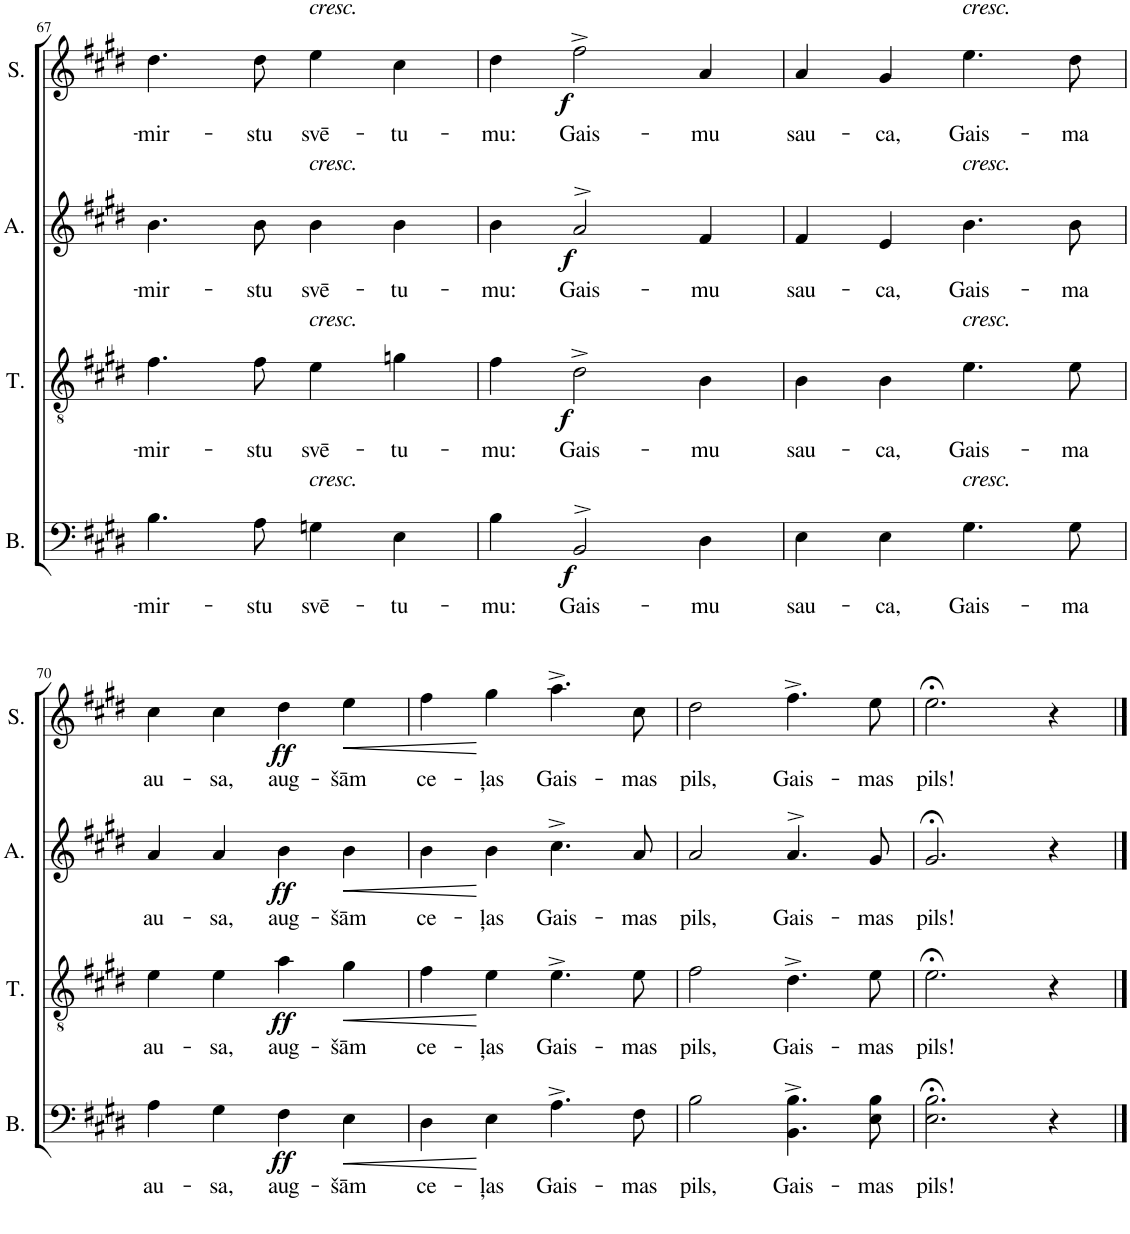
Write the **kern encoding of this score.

**kern	**text	**dynam	**kern	**text	**dynam	**kern	**text	**dynam	**kern	**text	**dynam
*part4	*part4	*part4	*part3	*part3	*part3	*part2	*part2	*part2	*part1	*part1	*part1
*staff4	*staff4	*staff4	*staff3	*staff3	*staff3	*staff2	*staff2	*staff2	*staff1	*staff1	*staff1
*I"Bass	*	*	*I"Tenor	*	*	*I"Alto	*	*	*I"Soprano	*	*
*I'B.	*	*	*I'T.	*	*	*I'A.	*	*	*I'S.	*	*
!!LO:PB:g=z
*clefF4	*	*	*clefGv2	*	*	*clefG2	*	*	*clefG2	*	*
*k[f#c#g#d#]	*	*	*k[f#c#g#d#]	*	*	*k[f#c#g#d#]	*	*	*k[f#c#g#d#]	*	*
*M4/4	*	*	*M4/4	*	*	*M4/4	*	*	*M4/4	*	*
=67	=67	=67	=67	=67	=67	=67	=67	=67	=67	=67	=67
!	!LO:LY:b	!	!	!LO:LY:b	!	!	!LO:LY:b	!	!	!LO:LY:b	!
4.B\	-mir-	.	4.f#\	-mir-	.	4.b\	-mir-	.	4.dd#\	-mir-	.
!	!LO:LY:b	!	!	!LO:LY:b	!	!	!LO:LY:b	!	!	!LO:LY:b	!
8A\	-stu	.	8f#\	-stu	.	8b\	-stu	.	8dd#\	-stu	.
!	!	!	!	!	!	!	!	!	!LO:TX:a:i:t=cresc.	!	!
!	!	!	!	!	!	!LO:TX:a:i:t=cresc.	!	!	!	!	!
!	!	!	!LO:TX:a:i:t=cresc.	!	!	!	!	!	!	!	!
!LO:TX:a:i:t=cresc.	!	!	!	!	!	!	!	!	!	!	!
!	!LO:LY:b	!	!	!LO:LY:b	!	!	!LO:LY:b	!	!	!LO:LY:b	!
4Gn\	svē-	.	4e\	svē-	.	4b\	svē-	.	4ee\	svē-	.
!	!LO:LY:b	!	!	!LO:LY:b	!	!	!LO:LY:b	!	!	!LO:LY:b	!
4E\	-tu-	.	4gn\	-tu-	.	4b\	-tu-	.	4cc#\	-tu-	.
=68	=68	=68	=68	=68	=68	=68	=68	=68	=68	=68	=68
!	!LO:LY:b	!	!	!LO:LY:b	!	!	!LO:LY:b	!	!	!LO:LY:b	!
4B\	-mu:	.	4f#\	-mu:	.	4b\	-mu:	.	4dd#\	-mu:	.
!	!LO:LY:b	!LO:DY:b	!	!LO:LY:b	!LO:DY:b	!	!LO:LY:b	!LO:DY:b	!	!LO:LY:b	!LO:DY:b
2BB^>/	Gais-	f	2d#^\	Gais-	f	2a^>/	Gais-	f	2ff#^\	Gais-	f
!	!LO:LY:b	!	!	!LO:LY:b	!	!	!LO:LY:b	!	!	!LO:LY:b	!
4D#\	-mu	.	4B\	-mu	.	4f#/	-mu	.	4a/	-mu	.
=69	=69	=69	=69	=69	=69	=69	=69	=69	=69	=69	=69
!	!LO:LY:b	!	!	!LO:LY:b	!	!	!LO:LY:b	!	!	!LO:LY:b	!
4E\	sau-	.	4B\	sau-	.	4f#/	sau-	.	4a/	sau-	.
!	!LO:LY:b	!	!	!LO:LY:b	!	!	!LO:LY:b	!	!	!LO:LY:b	!
4E\	-ca,	.	4B\	-ca,	.	4e/	-ca,	.	4g#/	-ca,	.
!	!	!	!	!	!	!	!	!	!LO:TX:a:i:t=cresc.	!	!
!	!	!	!	!	!	!LO:TX:a:i:t=cresc.	!	!	!	!	!
!	!	!	!LO:TX:a:i:t=cresc.	!	!	!	!	!	!	!	!
!LO:TX:a:i:t=cresc.	!	!	!	!	!	!	!	!	!	!	!
!	!LO:LY:b	!	!	!LO:LY:b	!	!	!LO:LY:b	!	!	!LO:LY:b	!
4.G#\	Gais-	.	4.e\	Gais-	.	4.b\	Gais-	.	4.ee\	Gais-	.
!	!LO:LY:b	!	!	!LO:LY:b	!	!	!LO:LY:b	!	!	!LO:LY:b	!
8G#\	-ma	.	8e\	-ma	.	8b\	-ma	.	8dd#\	-ma	.
!!LO:LB:g=z
=70	=70	=70	=70	=70	=70	=70	=70	=70	=70	=70	=70
!	!LO:LY:b	!	!	!LO:LY:b	!	!	!LO:LY:b	!	!	!LO:LY:b	!
4A\	au-	.	4e\	au-	.	4a/	au-	.	4cc#\	au-	.
!	!LO:LY:b	!	!	!LO:LY:b	!	!	!LO:LY:b	!	!	!LO:LY:b	!
4G#\	-sa,	.	4e\	-sa,	.	4a/	-sa,	.	4cc#\	-sa,	.
!	!LO:LY:b	!LO:DY:b	!	!LO:LY:b	!LO:DY:b	!	!LO:LY:b	!LO:DY:b	!	!LO:LY:b	!LO:DY:b
4F#\	aug-	ff	4a\	aug-	ff	4b\	aug-	ff	4dd#\	aug-	ff
!	!LO:LY:b	!LO:HP:b	!	!LO:LY:b	!LO:HP:b	!	!LO:LY:b	!LO:HP:b	!	!LO:LY:b	!LO:HP:b
4E\	-šām	<	4g#\	-šām	<	4b\	-šām	<	4ee\	-šām	<
=71	=71	=71	=71	=71	=71	=71	=71	=71	=71	=71	=71
!	!LO:LY:b	!	!	!LO:LY:b	!	!	!LO:LY:b	!	!	!LO:LY:b	!
4D#\	ce-	.	4f#\	ce-	.	4b\	ce-	.	4ff#\	ce-	.
!	!LO:LY:b	!	!	!LO:LY:b	!	!	!LO:LY:b	!	!	!LO:LY:b	!
4E\	-ļas	[	4e\	-ļas	[	4b\	-ļas	[	4gg#\	-ļas	[
!	!LO:LY:b	!	!	!LO:LY:b	!	!	!LO:LY:b	!	!	!LO:LY:b	!
4.A^\	Gais-	.	4.e^\	Gais-	.	4.cc#^\	Gais-	.	4.aa^\	Gais-	.
!	!LO:LY:b	!	!	!LO:LY:b	!	!	!LO:LY:b	!	!	!LO:LY:b	!
8F#\	-mas	.	8e\	-mas	.	8a/	-mas	.	8cc#\	-mas	.
=72	=72	=72	=72	=72	=72	=72	=72	=72	=72	=72	=72
!	!LO:LY:b	!	!	!LO:LY:b	!	!	!LO:LY:b	!	!	!LO:LY:b	!
2B\	pils,	.	2f#\	pils,	.	2a/	pils,	.	2dd#\	pils,	.
!	!LO:LY:b	!	!	!LO:LY:b	!	!	!LO:LY:b	!	!	!LO:LY:b	!
4.BB\^ 4.B\^	Gais-	.	4.d#^\	Gais-	.	4.a^>/	Gais-	.	4.ff#^\	Gais-	.
!	!LO:LY:b	!	!	!LO:LY:b	!	!	!LO:LY:b	!	!	!LO:LY:b	!
8E\ 8B\	-mas	.	8e\	-mas	.	8g#/	-mas	.	8ee\	-mas	.
=73	=73	=73	=73	=73	=73	=73	=73	=73	=73	=73	=73
!	!LO:LY:b	!	!	!LO:LY:b	!	!	!LO:LY:b	!	!	!LO:LY:b	!
2.E\;< 2.B\;<	pils!	.	2.e;<\	pils!	.	2.g#;</	pils!	.	2.ee;<\	pils!	.
4r	.	.	4r	.	.	4r	.	.	4r	.	.
==	==	==	==	==	==	==	==	==	==	==	==
*-	*-	*-	*-	*-	*-	*-	*-	*-	*-	*-	*-
